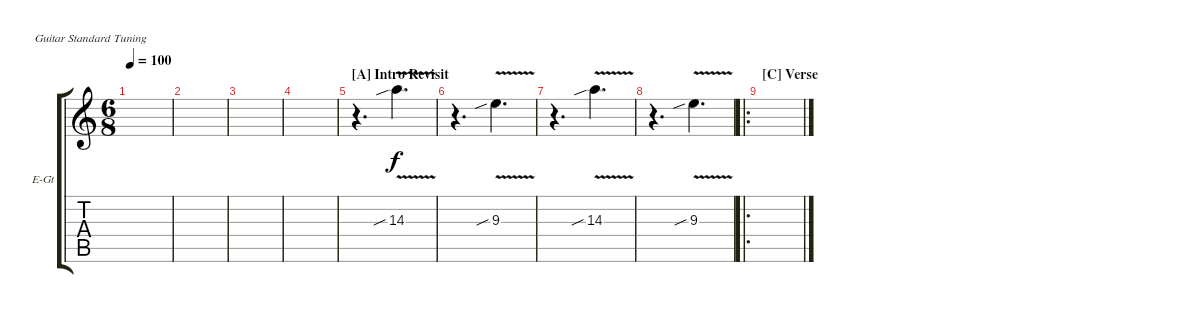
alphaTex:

\defaultSystemsLayout 4
\bracketExtendMode groupsimilarinstruments
\firstSystemTrackNameOrientation horizontal
\otherSystemsTrackNameOrientation horizontal
\track ("Lead Guitar" "E-Gt") {instrument distortionguitar}
\staff {score tabs}
\tuning (E4 B3 G3 D3 A2 E2)
\ts (6 8)
\tempo 100
\clef g2
\ks aminor
|
|
|
|
\section ("A" "Intro Revisit")
r.4{d} 14.3{v sib}.4{d} |
r.4{d} 9.3{v sib}.4{d} |
r.4{d} 14.3{v sib}.4{d} |
r.4{d} 9.3{v sib}.4{d} |
\ro
\section ("C" "Verse")
